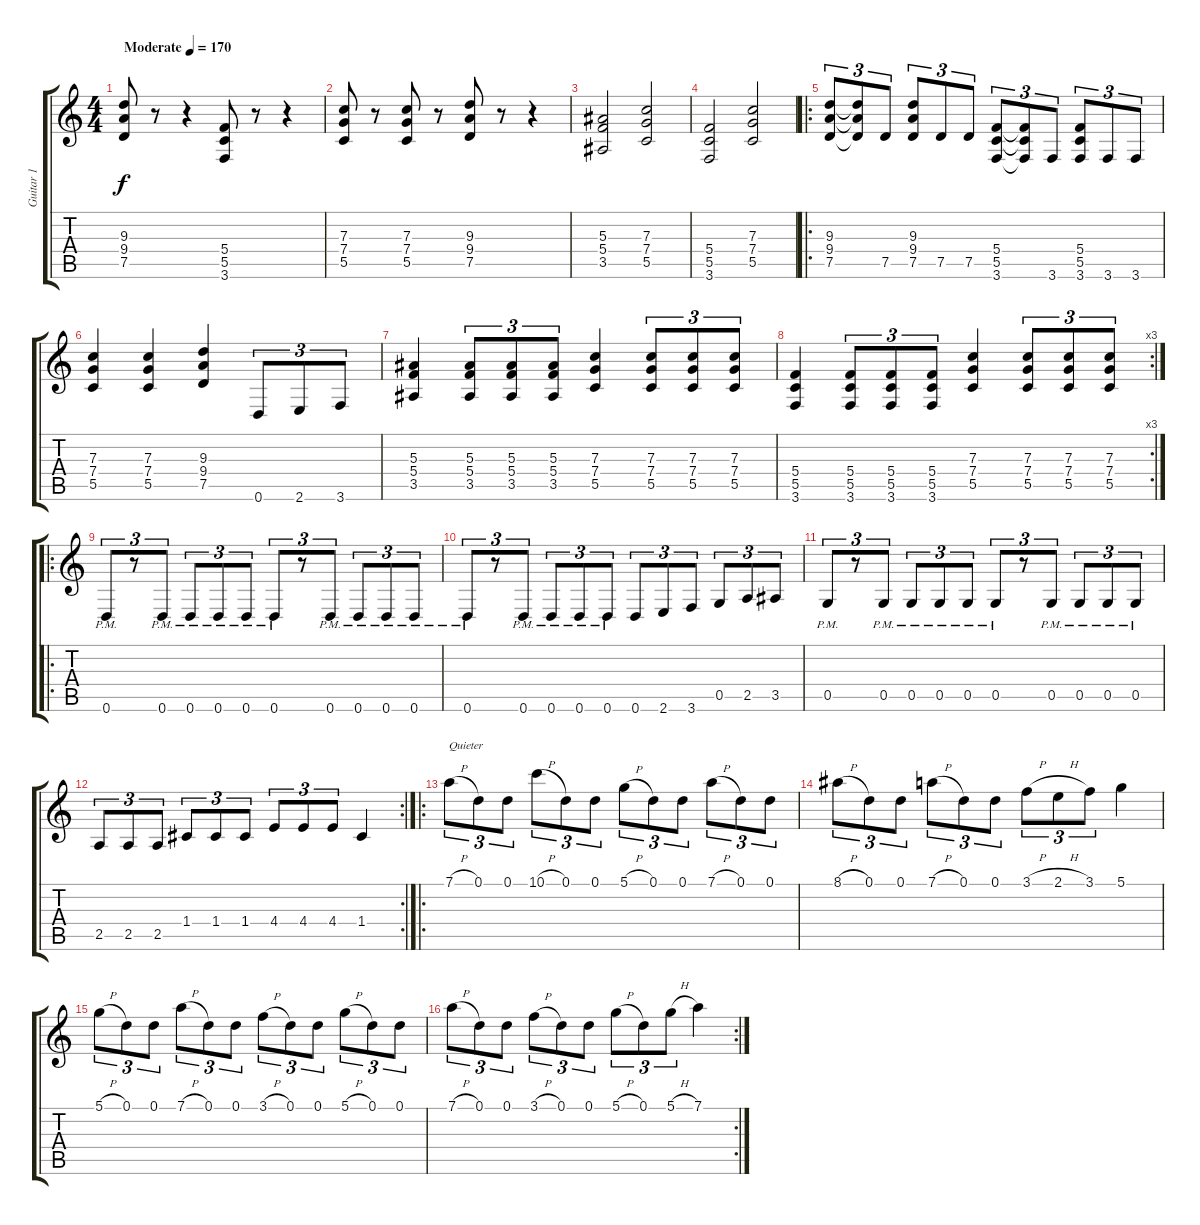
\track ("Guitar 1" "Guitar 1") {instrument distortionguitar}
\staff {score tabs}
\tuning (D4 A3 F3 C3 G2 D2) {hide}
\ts (4 4)
\tempo (170 "Moderate")
\clef g2
\ks c
(9.3 9.4 7.5).8{dy f instrument distortionguitar} r.8 r.4 (5.4 5.5 3.6).8 r.8 r.4 |
(7.3 7.4 5.5).8 r.8 (7.3 7.4 5.5).8 r.8 (9.3 9.4 7.5).8 r.8 r.4 |
(5.3 5.4 3.5).2 (7.3 7.4 5.5).2 |
(5.4 5.5 3.6).2 (7.3 7.4 5.5).2 |
\ro
(9.3 9.4 7.5).8{tu (3 2)} (9.3{t} 9.4{t} 7.5{t}).8{tu (3 2)} 7.5.8{tu (3 2)} (9.3 9.4 7.5).8{tu (3 2)} 7.5.8{tu (3 2)} 7.5.8{tu (3 2)} (5.4 5.5 3.6).8{tu (3 2)} (5.4{t} 5.5{t} 3.6{t}).8{tu (3 2)} 3.6.8{tu (3 2)} (5.4 5.5 3.6).8{tu (3 2)} 3.6.8{tu (3 2)} 3.6.8{tu (3 2)} |
(7.3 7.4 5.5).4 (7.3 7.4 5.5).4 (9.3 9.4 7.5).4 0.6.8{tu (3 2)} 2.6.8{tu (3 2)} 3.6.8{tu (3 2)} |
(5.3 5.4 3.5).4 (5.3 5.4 3.5).8{tu (3 2)} (5.3 5.4 3.5).8{tu (3 2)} (5.3 5.4 3.5).8{tu (3 2)} (7.3 7.4 5.5).4 (7.3 7.4 5.5).8{tu (3 2)} (7.3 7.4 5.5).8{tu (3 2)} (7.3 7.4 5.5).8{tu (3 2)} |
\rc 3
(5.4 5.5 3.6).4 (5.4 5.5 3.6).8{tu (3 2)} (5.4 5.5 3.6).8{tu (3 2)} (5.4 5.5 3.6).8{tu (3 2)} (7.3 7.4 5.5).4 (7.3 7.4 5.5).8{tu (3 2)} (7.3 7.4 5.5).8{tu (3 2)} (7.3 7.4 5.5).8{tu (3 2)} |
\ro
0.6{pm}.8{tu (3 2)} r.8{tu (3 2)} 0.6{pm}.8{tu (3 2)} 0.6{pm}.8{tu (3 2)} 0.6{pm}.8{tu (3 2)} 0.6{pm}.8{tu (3 2)} 0.6{pm}.8{tu (3 2)} r.8{tu (3 2)} 0.6{pm}.8{tu (3 2)} 0.6{pm}.8{tu (3 2)} 0.6{pm}.8{tu (3 2)} 0.6{pm}.8{tu (3 2)} |
0.6{pm}.8{tu (3 2)} r.8{tu (3 2)} 0.6{pm}.8{tu (3 2)} 0.6{pm}.8{tu (3 2)} 0.6{pm}.8{tu (3 2)} 0.6{pm}.8{tu (3 2)} 0.6.8{tu (3 2)} 2.6.8{tu (3 2)} 3.6.8{tu (3 2)} 0.5.8{tu (3 2)} 2.5.8{tu (3 2)} 3.5.8{tu (3 2)} |
0.5{pm}.8{tu (3 2)} r.8{tu (3 2)} 0.5{pm}.8{tu (3 2)} 0.5{pm}.8{tu (3 2)} 0.5{pm}.8{tu (3 2)} 0.5{pm}.8{tu (3 2)} 0.5{pm}.8{tu (3 2)} r.8{tu (3 2)} 0.5{pm}.8{tu (3 2)} 0.5{pm}.8{tu (3 2)} 0.5{pm}.8{tu (3 2)} 0.5{pm}.8{tu (3 2)} |
\rc 2
2.5.8{tu (3 2)} 2.5.8{tu (3 2)} 2.5.8{tu (3 2)} 1.4.8{tu (3 2)} 1.4.8{tu (3 2)} 1.4.8{tu (3 2)} 4.4.8{tu (3 2)} 4.4.8{tu (3 2)} 4.4.8{tu (3 2)} 1.4.4 |
\ro
7.1{h}.8{tu (3 2) txt "Quieter" volume 9} 0.1.8{tu (3 2)} 0.1.8{tu (3 2)} 10.1{h}.8{tu (3 2)} 0.1.8{tu (3 2)} 0.1.8{tu (3 2)} 5.1{h}.8{tu (3 2)} 0.1.8{tu (3 2)} 0.1.8{tu (3 2)} 7.1{h}.8{tu (3 2)} 0.1.8{tu (3 2)} 0.1.8{tu (3 2)} |
8.1{h}.8{tu (3 2)} 0.1.8{tu (3 2)} 0.1.8{tu (3 2)} 7.1{h}.8{tu (3 2)} 0.1.8{tu (3 2)} 0.1.8{tu (3 2)} 3.1{h}.8{tu (3 2)} 2.1{h}.8{tu (3 2)} 3.1.8{tu (3 2)} 5.1.4 |
5.1{h}.8{tu (3 2)} 0.1.8{tu (3 2)} 0.1.8{tu (3 2)} 7.1{h}.8{tu (3 2)} 0.1.8{tu (3 2)} 0.1.8{tu (3 2)} 3.1{h}.8{tu (3 2)} 0.1.8{tu (3 2)} 0.1.8{tu (3 2)} 5.1{h}.8{tu (3 2)} 0.1.8{tu (3 2)} 0.1.8{tu (3 2)} |
\rc 2
7.1{h}.8{tu (3 2)} 0.1.8{tu (3 2)} 0.1.8{tu (3 2)} 3.1{h}.8{tu (3 2)} 0.1.8{tu (3 2)} 0.1.8{tu (3 2)} 5.1{h}.8{tu (3 2)} 0.1.8{tu (3 2)} 5.1{h}.8{tu (3 2)} 7.1.4
